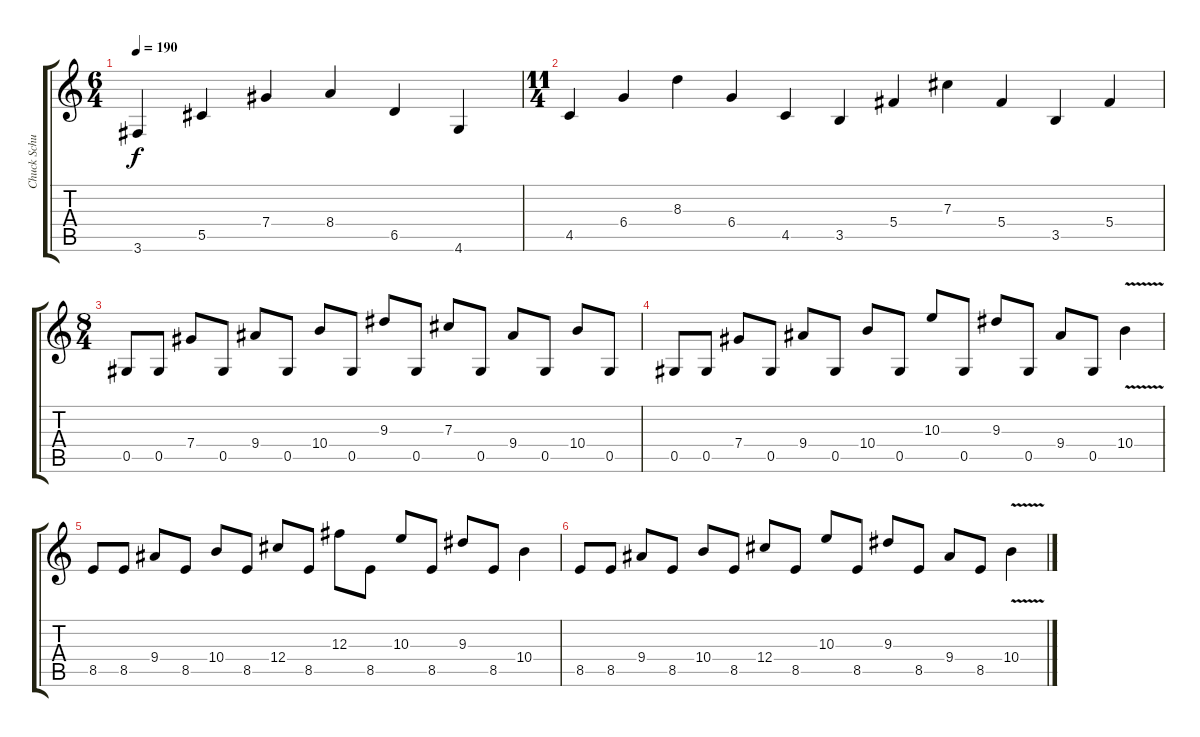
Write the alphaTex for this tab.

\track ("Chuck Schuldiner" "Chuck Schu") {instrument distortionguitar}
\staff {score tabs}
\tuning (Eb4 Bb3 Gb3 Db3 Ab2 Eb2) {hide}
\ts (6 4)
\tempo 190
\clef g2
\ks c
3.6.4{dy f} 5.5.4 7.4.4 8.4.4 6.5.4 4.6.4 |
\ts (11 4)
4.5.4 6.4.4 8.3.4 6.4.4 4.5.4 3.5.4 5.4.4 7.3.4 5.4.4 3.5.4 5.4.4 |
\ts (8 4)
0.5.8 0.5.8 7.4.8 0.5.8 9.4.8 0.5.8 10.4.8 0.5.8 9.3.8 0.5.8 7.3.8 0.5.8 9.4.8 0.5.8 10.4.8 0.5.8 |
0.5.8 0.5.8 7.4.8 0.5.8 9.4.8 0.5.8 10.4.8 0.5.8 10.3.8 0.5.8 9.3.8 0.5.8 9.4.8 0.5.8 10.4{v}.4 |
8.5.8 8.5.8 9.4.8 8.5.8 10.4.8 8.5.8 12.4.8 8.5.8 12.3.8 8.5.8 10.3.8 8.5.8 9.3.8 8.5.8 10.4.4 |
8.5.8 8.5.8 9.4.8 8.5.8 10.4.8 8.5.8 12.4.8 8.5.8 10.3.8 8.5.8 9.3.8 8.5.8 9.4.8 8.5.8 10.4{v}.4
